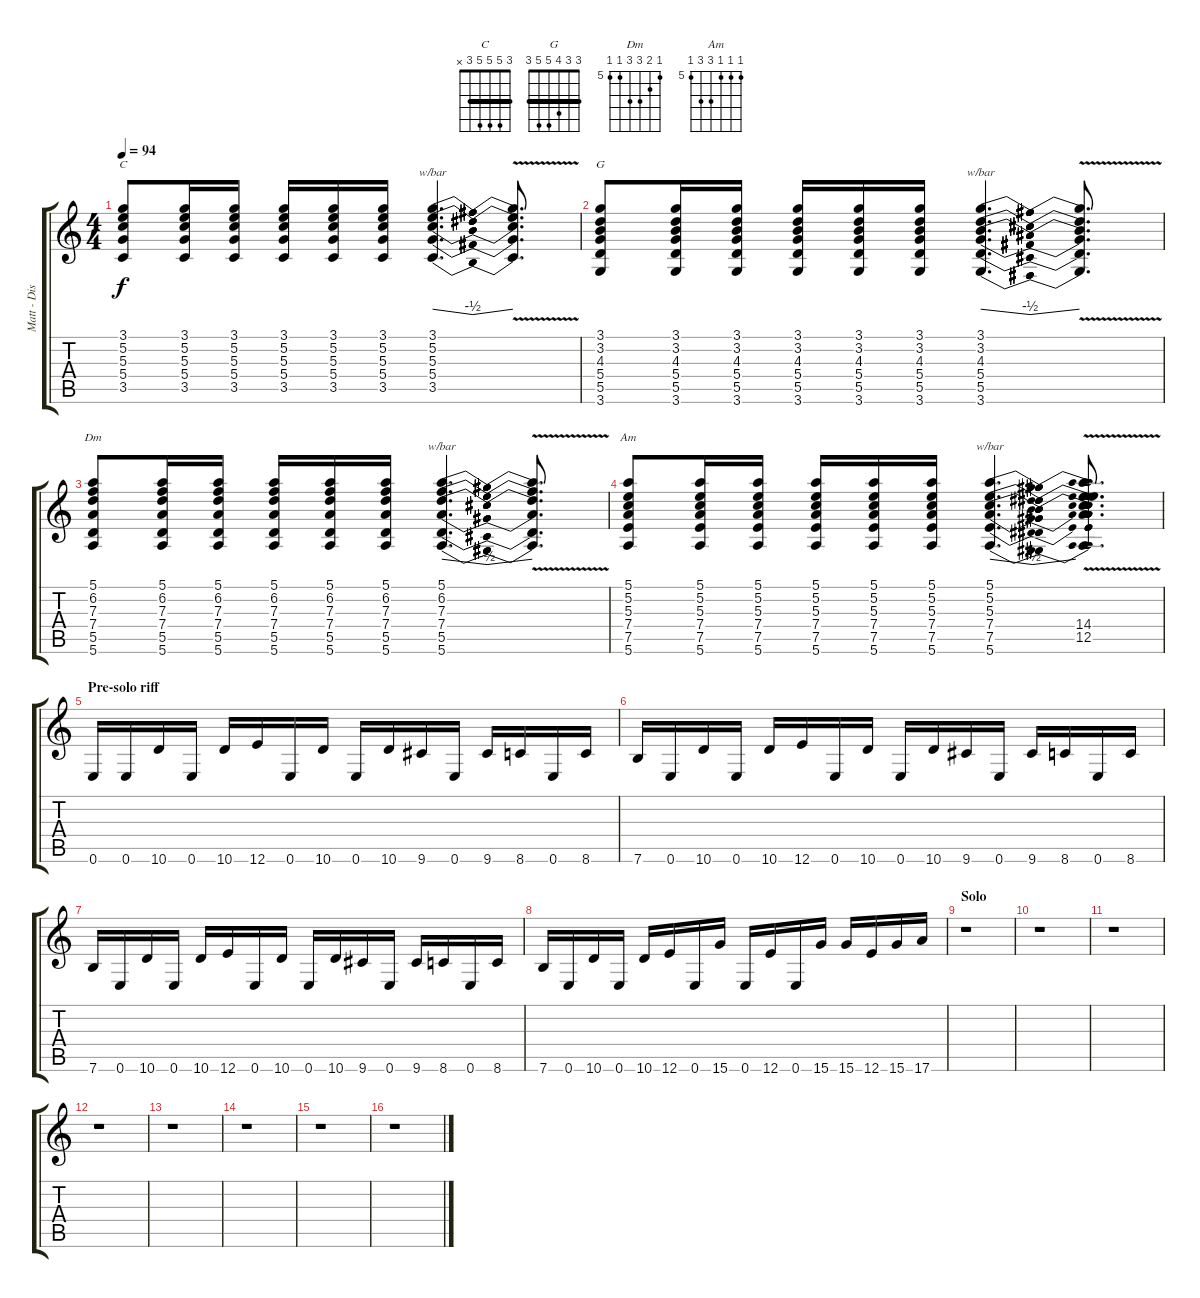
\track ("Matt - Distortion" "Matt - Dis") {instrument distortionguitar}
\staff {score tabs}
\tuning (E4 B3 G3 D3 A2 E2) {hide}
\chord ("C" 3 5 5 5 3 x) {barre 3}
\chord ("G" 3 3 4 5 5 3) {barre 3}
\chord ("Dm" 5 6 7 7 5 5) {firstfret 5}
\chord ("Am" 5 5 5 7 7 5) {firstfret 5}
\ts (4 4)
\tempo 94
\clef g2
\ks c
(3.1 5.2 5.3 5.4 3.5).8{ch "C" dy f} (3.1 5.2 5.3 5.4 3.5).16 (3.1 5.2 5.3 5.4 3.5).16 (3.1 5.2 5.3 5.4 3.5).16 (3.1 5.2 5.3 5.4 3.5).16 (3.1 5.2 5.3 5.4 3.5).16 (3.1 5.2 5.3 5.4 3.5).4{d tbe (dip default 0 0 30 -2 60 0)} (3.1{v t} 5.2{v t} 5.3{v t} 5.4{v t} 3.5{v t}).8{d} |
(3.1 3.2 4.3 5.4 5.5 3.6).8{ch "G"} (3.1 3.2 4.3 5.4 5.5 3.6).16 (3.1 3.2 4.3 5.4 5.5 3.6).16 (3.1 3.2 4.3 5.4 5.5 3.6).16 (3.1 3.2 4.3 5.4 5.5 3.6).16 (3.1 3.2 4.3 5.4 5.5 3.6).16 (3.1 3.2 4.3 5.4 5.5 3.6).4{d tbe (dip default 0 0 30 -2 60 0)} (3.1{v t} 3.2{v t} 4.3{v t} 5.4{v t} 5.5{v t} 3.6{v t}).8{d} |
(5.1 6.2 7.3 7.4 5.5 5.6).8{ch "Dm"} (5.1 6.2 7.3 7.4 5.5 5.6).16 (5.1 6.2 7.3 7.4 5.5 5.6).16 (5.1 6.2 7.3 7.4 5.5 5.6).16 (5.1 6.2 7.3 7.4 5.5 5.6).16 (5.1 6.2 7.3 7.4 5.5 5.6).16 (5.1 6.2 7.3 7.4 5.5 5.6).4{d tbe (dip default 0 0 30 -2 60 0)} (5.1{v t} 6.2{v t} 7.3{v t} 7.4{v t} 5.5{v t} 5.6{v t}).8{d} |
(5.1 5.2 5.3 7.4 7.5 5.6).8{ch "Am"} (5.1 5.2 5.3 7.4 7.5 5.6).16 (5.1 5.2 5.3 7.4 7.5 5.6).16 (5.1 5.2 5.3 7.4 7.5 5.6).16 (5.1 5.2 5.3 7.4 7.5 5.6).16 (5.1 5.2 5.3 7.4 7.5 5.6).16 (5.1 5.2 5.3 7.4 7.5 5.6).4{d tbe (dip default 0 0 30 -2 60 0)} (5.1{v t} 5.2{v t} 5.3{v t} 14.4{v} 12.5{v} 5.6{v t}).8{d} |
\section ("" "Pre-solo riff")
0.6.16{volume 11} 0.6.16 10.6.16 0.6.16 10.6.16 12.6.16 0.6.16 10.6.16 0.6.16 10.6.16 9.6.16 0.6.16 9.6.16 8.6.16 0.6.16 8.6.16 |
7.6.16 0.6.16 10.6.16 0.6.16 10.6.16 12.6.16 0.6.16 10.6.16 0.6.16 10.6.16 9.6.16 0.6.16 9.6.16 8.6.16 0.6.16 8.6.16 |
7.6.16 0.6.16 10.6.16 0.6.16 10.6.16 12.6.16 0.6.16 10.6.16 0.6.16 10.6.16 9.6.16 0.6.16 9.6.16 8.6.16 0.6.16 8.6.16 |
7.6.16 0.6.16 10.6.16 0.6.16 10.6.16 12.6.16 0.6.16 15.6.16 0.6.16 12.6.16 0.6.16 15.6.16 15.6.16 12.6.16 15.6.16 17.6.16 |
\section ("" "Solo")
r.1 |
r.1 |
r.1 |
r.1 |
r.1 |
r.1 |
r.1 |
r.1
